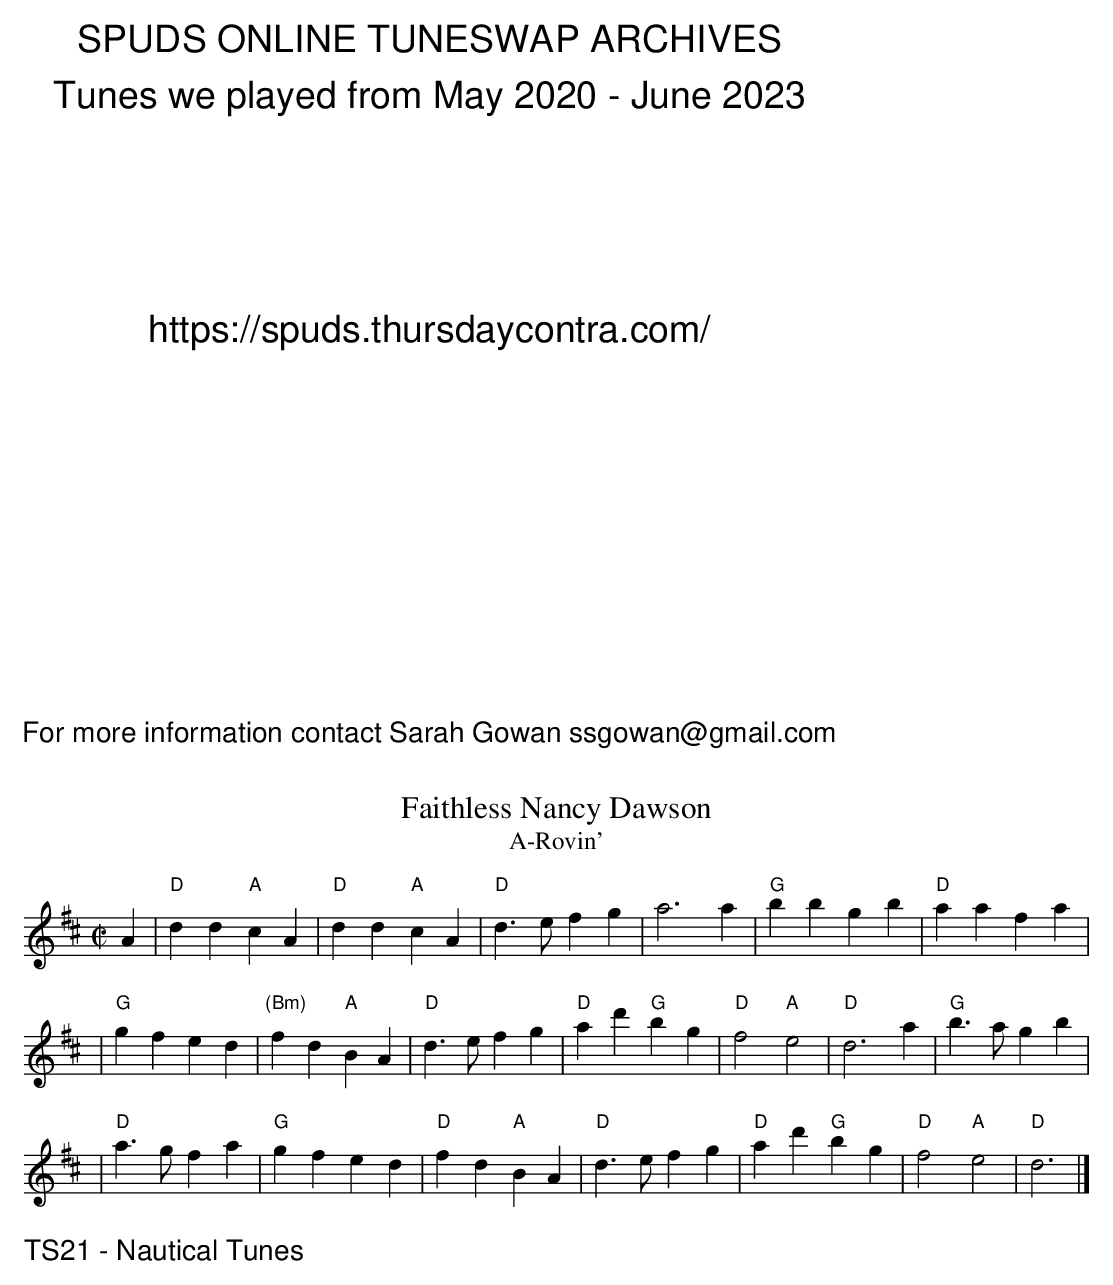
X:1
T: Faithless Nancy Dawson
T:A-Rovin'
M: C|
L: 1/4
K: D
A \
| "D"dd "A"cA | "D"dd "A"cA | "D"d>e fg | a3 a | "G"bb gb | "D"aa fa |
| "G"gf ed | "(Bm)"fd "A"BA | "D"d>e fg | "D"ad' "G"bg | "D"f2 "A"e2 | "D"d3 a | "G"b>a gb |
| "D"a>g fa | "G"gf ed | "D"fd "A"BA | "D"d>e fg | "D"ad' "G"bg | "D"f2 "A"e2 | "D"d3 |]
